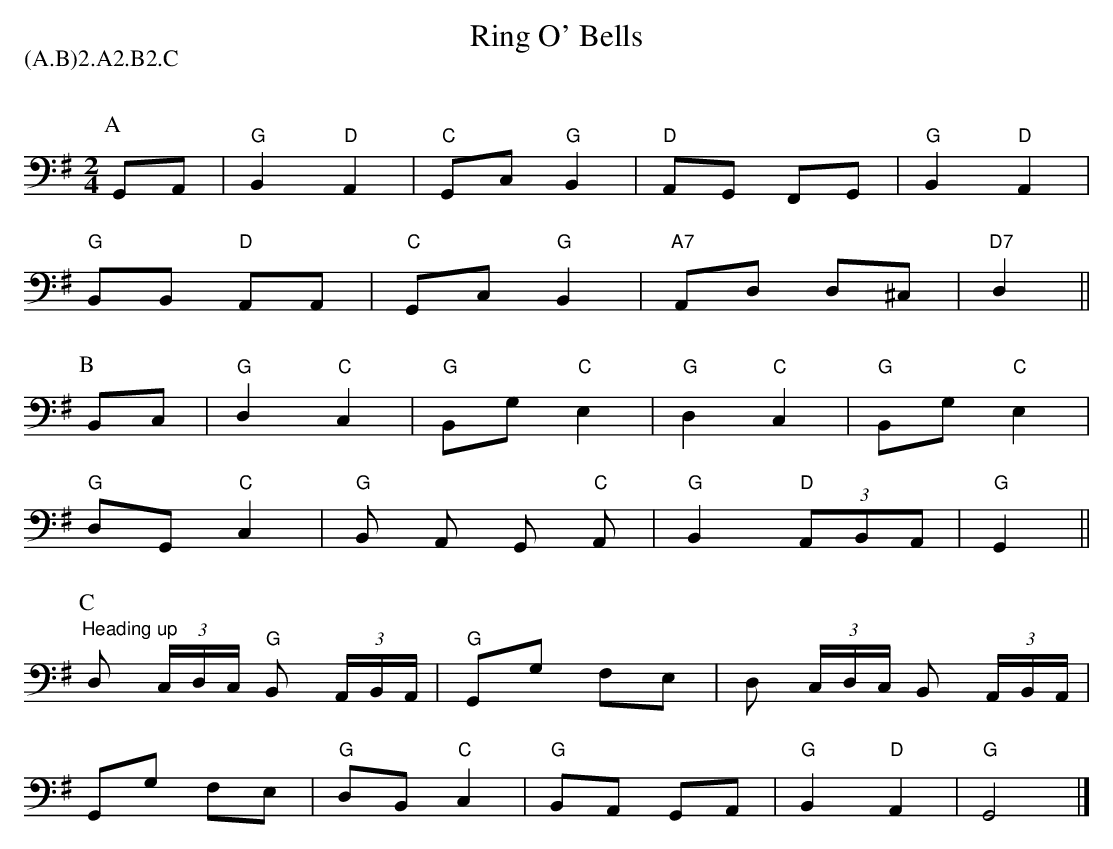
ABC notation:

X:1
T:Ring O' Bells
Q:100
M:2/4
L:1/8
P:(A.B)2.A2.B2.C
K:G clef=bass middle=d
P:A
GA |\
"G" B2 "D" A2 | "C" Gc "G" B2 | "D" AG FG | "G" B2 "D" A2 |
"G" BB "D" AA | "C" Gc "G" B2 | "A7" Ad d^c | "D7" d2 ||
P:B
Bc |\
"G" d2 "C" c2 | "G" Bg "C" e2 | "G" d2 "C" c2 | "G" Bg "C" e2 |
"G" dG "C" c2 | "G" B A G "C" A | "G" B2 "D" (3ABA | "G" G2 ||
P:C
"^Heading up" d (3c/2d/2c/2 "G" B (3A/2B/2A/2 |\
"G" Gg fe | d (3c/2d/2c/2 B (3A/2B/2A/2 |
Gg fe | "G" dB "C" c2 | "G" BA GA | "G" B2 "D" A2 | "G" G4 |]
